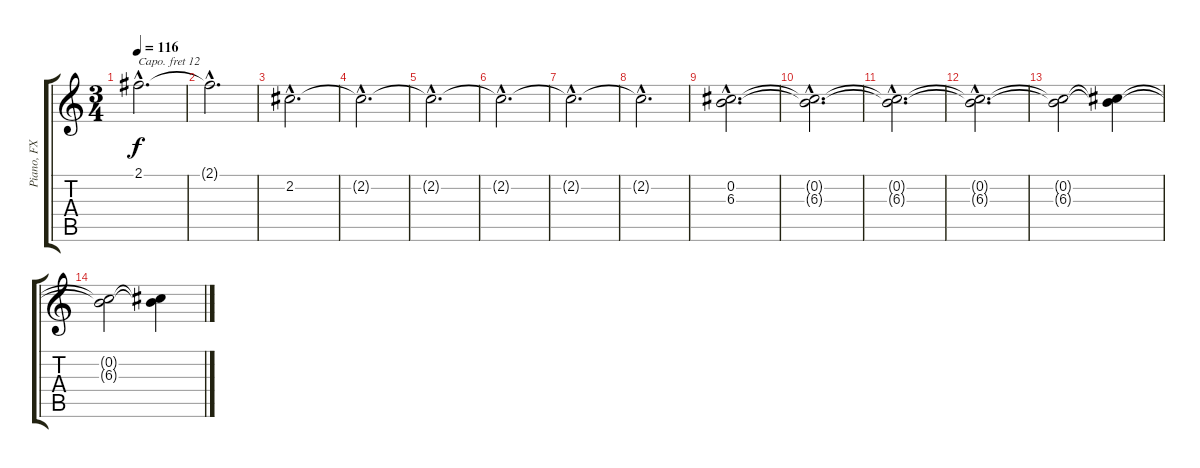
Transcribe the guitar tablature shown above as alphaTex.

\track ("Piano, FX" "Piano, FX") {instrument electricgrandpiano}
\staff {score tabs}
\capo 12
\tuning (E4 B3 G3 D3 A2 E2) {hide}
\ts (3 4)
\tempo 116
\clef g2
\ks c
2.1{hac t}.2{d dy f} |
2.1{hac t}.2{d} |
2.2{hac}.2{d} |
2.2{hac t}.2{d} |
2.2{hac t}.2{d} |
2.2{hac t}.2{d} |
2.2{hac t}.2{d} |
2.2{hac t}.2{d} |
(0.2{hac} 6.3{hac}).2{d} |
(0.2{hac t} 6.3{hac t}).2{d} |
(0.2{hac t} 6.3{hac t}).2{d} |
(0.2{hac t} 6.3{hac t}).2{d volume 0} |
(0.2{t} 6.3{t}).2 (0.2{t} 6.3{t}).4 |
(0.2{t} 6.3{t}).2 (0.2{t} 6.3{t}).4
